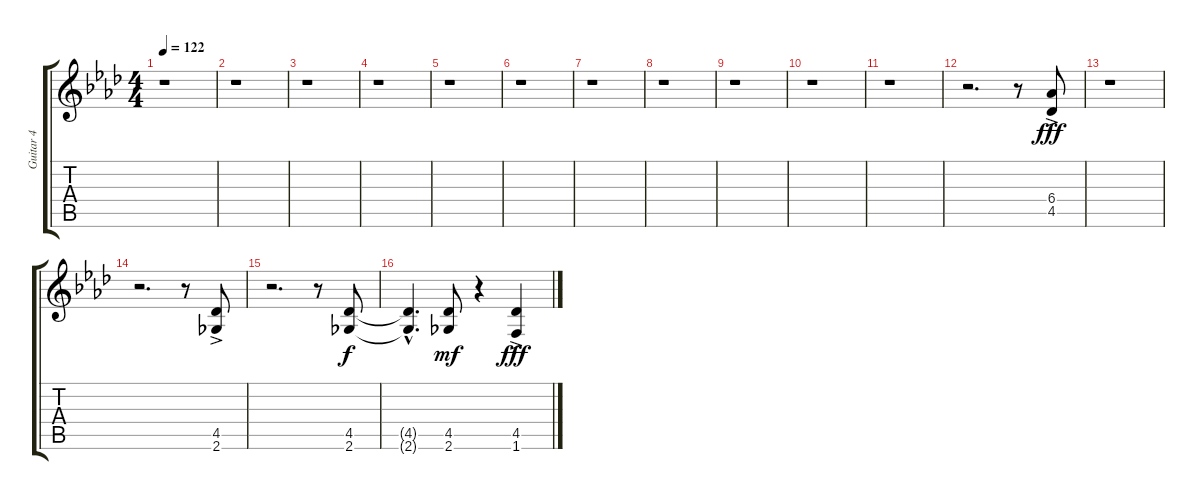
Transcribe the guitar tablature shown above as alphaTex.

\track ("Guitar 4" "Guitar 4") {instrument distortionguitar}
\staff {score tabs}
\tuning (E4 B3 G3 D3 A2 E2) {hide}
\ts (4 4)
\tempo 122
\clef g2
\ks ab
r.1{dy mf} |
r.1 |
r.1 |
r.1 |
r.1 |
r.1 |
r.1 |
r.1 |
r.1 |
r.1 |
r.1 |
r.2{d} r.8 (6.4{ac} 4.5{ac}).8{dy fff} |
r.1 |
r.2{d} r.8 (4.5{ac} 2.6{ac}).8 |
r.2{d} r.8 (4.5 2.6).8{dy f} |
(4.5{hac t} 2.6{hac t}).4{d} (4.5 2.6).8{dy mf} r.4 (4.5{ac} 1.6{ac}).4{dy fff}
